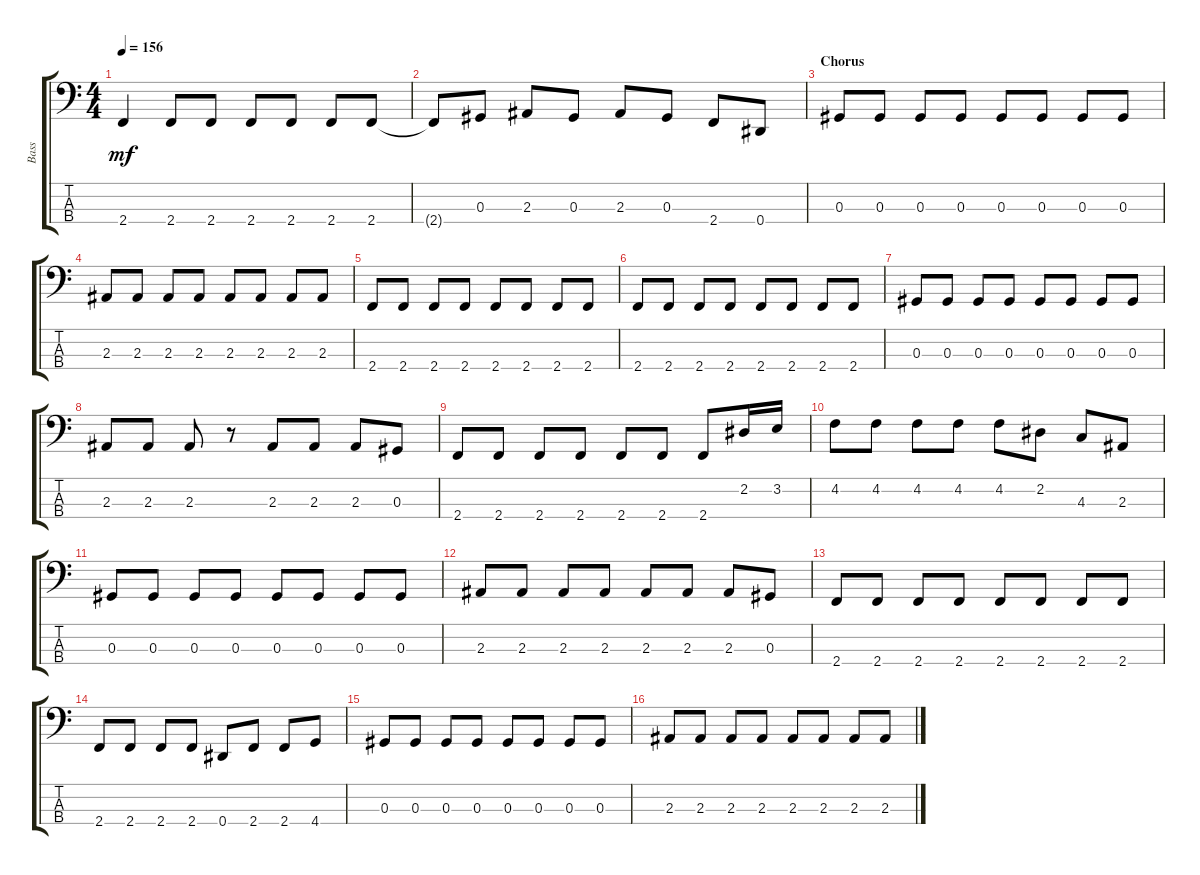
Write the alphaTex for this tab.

\track ("Bass" "Bass") {instrument electricbasspick}
\staff {score tabs}
\tuning (Gb2 Db2 Ab1 Eb1) {hide}
\ts (4 4)
\tempo 156
\clef f4
\ks c
2.4.4{dy mf} 2.4.8 2.4.8 2.4.8 2.4.8 2.4.8 2.4.8 |
2.4{t}.8 0.3.8 2.3.8 0.3.8 2.3.8 0.3.8 2.4.8 0.4.8 |
\section ("" "Chorus")
0.3.8 0.3.8 0.3.8 0.3.8 0.3.8 0.3.8 0.3.8 0.3.8 |
2.3.8 2.3.8 2.3.8 2.3.8 2.3.8 2.3.8 2.3.8 2.3.8 |
2.4.8 2.4.8 2.4.8 2.4.8 2.4.8 2.4.8 2.4.8 2.4.8 |
2.4.8 2.4.8 2.4.8 2.4.8 2.4.8 2.4.8 2.4.8 2.4.8 |
0.3.8 0.3.8 0.3.8 0.3.8 0.3.8 0.3.8 0.3.8 0.3.8 |
2.3.8 2.3.8 2.3.8 r.8 2.3.8 2.3.8 2.3.8 0.3.8 |
2.4.8 2.4.8 2.4.8 2.4.8 2.4.8 2.4.8 2.4.8 2.2.16 3.2.16 |
4.2.8 4.2.8 4.2.8 4.2.8 4.2.8 2.2.8 4.3.8 2.3.8 |
0.3.8 0.3.8 0.3.8 0.3.8 0.3.8 0.3.8 0.3.8 0.3.8 |
2.3.8 2.3.8 2.3.8 2.3.8 2.3.8 2.3.8 2.3.8 0.3.8 |
2.4.8 2.4.8 2.4.8 2.4.8 2.4.8 2.4.8 2.4.8 2.4.8 |
2.4.8 2.4.8 2.4.8 2.4.8 0.4.8 2.4.8 2.4.8 4.4.8 |
0.3.8 0.3.8 0.3.8 0.3.8 0.3.8 0.3.8 0.3.8 0.3.8 |
2.3.8 2.3.8 2.3.8 2.3.8 2.3.8 2.3.8 2.3.8 2.3.8
